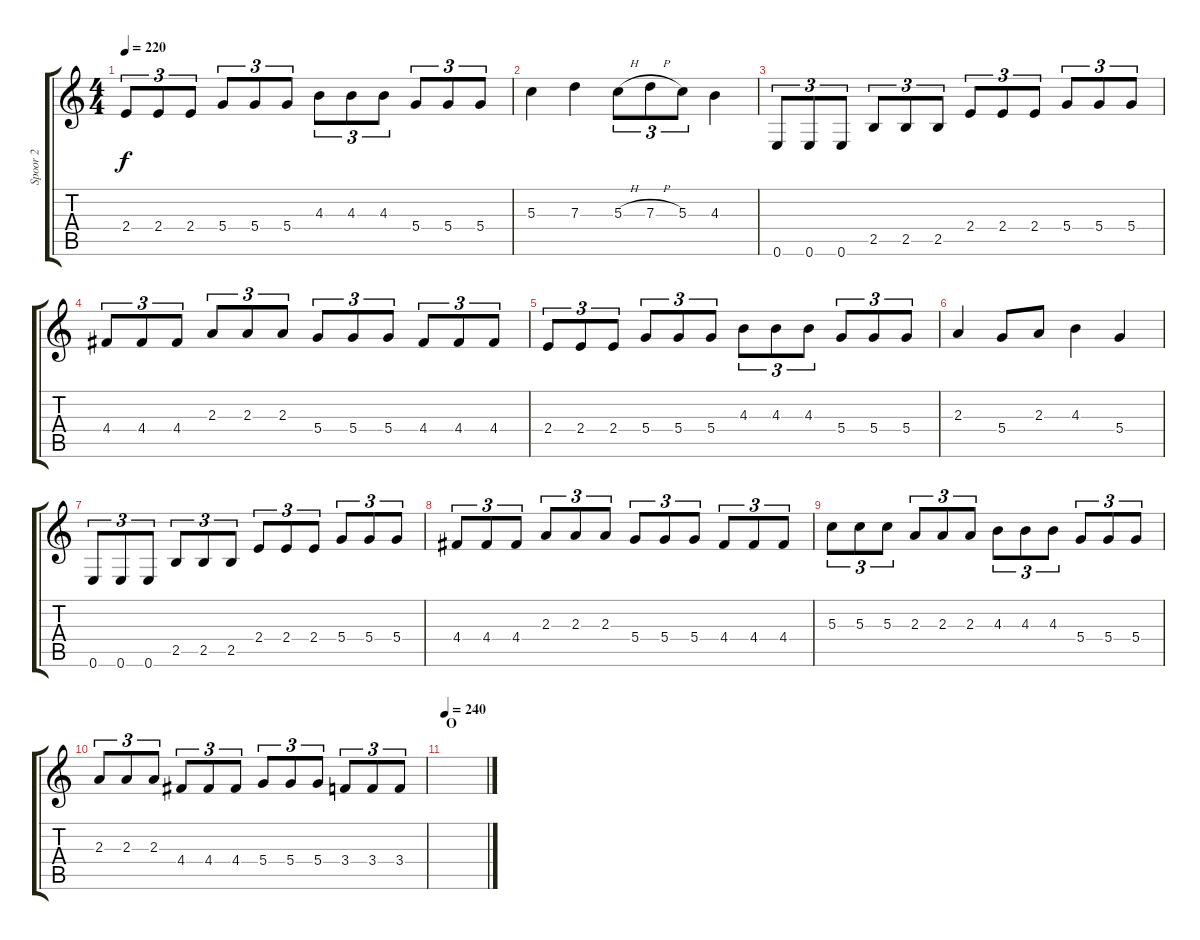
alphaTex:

\track ("Spoor 2" "Spoor 2") {instrument overdrivenguitar}
\staff {score tabs}
\tuning (E4 B3 G3 D3 A2 E2) {hide}
\ts (4 4)
\tempo 220
\clef g2
\ks c
2.4.8{tu (3 2) dy f} 2.4.8{tu (3 2)} 2.4.8{tu (3 2)} 5.4.8{tu (3 2)} 5.4.8{tu (3 2)} 5.4.8{tu (3 2)} 4.3.8{tu (3 2)} 4.3.8{tu (3 2)} 4.3.8{tu (3 2)} 5.4.8{tu (3 2)} 5.4.8{tu (3 2)} 5.4.8{tu (3 2)} |
5.3.4 7.3.4 5.3{h}.8{tu (3 2)} 7.3{h}.8{tu (3 2)} 5.3.8{tu (3 2)} 4.3.4 |
0.6.8{tu (3 2)} 0.6.8{tu (3 2)} 0.6.8{tu (3 2)} 2.5.8{tu (3 2)} 2.5.8{tu (3 2)} 2.5.8{tu (3 2)} 2.4.8{tu (3 2)} 2.4.8{tu (3 2)} 2.4.8{tu (3 2)} 5.4.8{tu (3 2)} 5.4.8{tu (3 2)} 5.4.8{tu (3 2)} |
4.4.8{tu (3 2)} 4.4.8{tu (3 2)} 4.4.8{tu (3 2)} 2.3.8{tu (3 2)} 2.3.8{tu (3 2)} 2.3.8{tu (3 2)} 5.4.8{tu (3 2)} 5.4.8{tu (3 2)} 5.4.8{tu (3 2)} 4.4.8{tu (3 2)} 4.4.8{tu (3 2)} 4.4.8{tu (3 2)} |
2.4.8{tu (3 2)} 2.4.8{tu (3 2)} 2.4.8{tu (3 2)} 5.4.8{tu (3 2)} 5.4.8{tu (3 2)} 5.4.8{tu (3 2)} 4.3.8{tu (3 2)} 4.3.8{tu (3 2)} 4.3.8{tu (3 2)} 5.4.8{tu (3 2)} 5.4.8{tu (3 2)} 5.4.8{tu (3 2)} |
2.3.4 5.4.8 2.3.8 4.3.4 5.4.4 |
0.6.8{tu (3 2)} 0.6.8{tu (3 2)} 0.6.8{tu (3 2)} 2.5.8{tu (3 2)} 2.5.8{tu (3 2)} 2.5.8{tu (3 2)} 2.4.8{tu (3 2)} 2.4.8{tu (3 2)} 2.4.8{tu (3 2)} 5.4.8{tu (3 2)} 5.4.8{tu (3 2)} 5.4.8{tu (3 2)} |
4.4.8{tu (3 2)} 4.4.8{tu (3 2)} 4.4.8{tu (3 2)} 2.3.8{tu (3 2)} 2.3.8{tu (3 2)} 2.3.8{tu (3 2)} 5.4.8{tu (3 2)} 5.4.8{tu (3 2)} 5.4.8{tu (3 2)} 4.4.8{tu (3 2)} 4.4.8{tu (3 2)} 4.4.8{tu (3 2)} |
5.3.8{tu (3 2)} 5.3.8{tu (3 2)} 5.3.8{tu (3 2)} 2.3.8{tu (3 2)} 2.3.8{tu (3 2)} 2.3.8{tu (3 2)} 4.3.8{tu (3 2)} 4.3.8{tu (3 2)} 4.3.8{tu (3 2)} 5.4.8{tu (3 2)} 5.4.8{tu (3 2)} 5.4.8{tu (3 2)} |
2.3.8{tu (3 2)} 2.3.8{tu (3 2)} 2.3.8{tu (3 2)} 4.4.8{tu (3 2)} 4.4.8{tu (3 2)} 4.4.8{tu (3 2)} 5.4.8{tu (3 2)} 5.4.8{tu (3 2)} 5.4.8{tu (3 2)} 3.4.8{tu (3 2)} 3.4.8{tu (3 2)} 3.4.8{tu (3 2)} |
\section ("" "O")
\tempo 240
